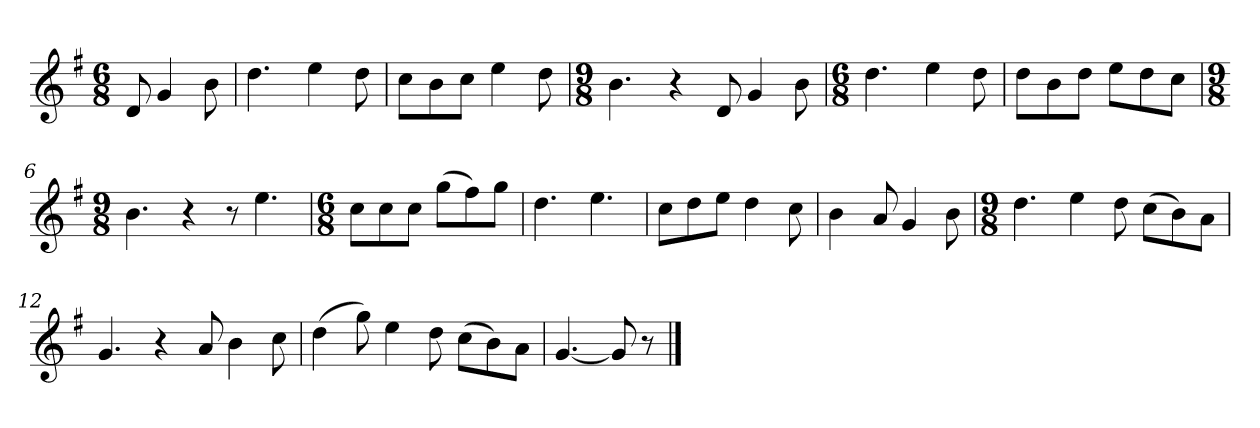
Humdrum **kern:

**kern
*part1
*staff1
*k[f#]
*M6/8
*MM120
=
8d
4g
8b
=1
4.dd
4ee
8dd
=2
8ccL
8b
8ccJ
4ee
8dd
=3
*M9/8
4.b
4r
8d
4g
8b
=4
*M6/8
4.dd
4ee
8dd
=5
8ddL
8b
8ddJ
8eeL
8dd
8ccJ
=6
*M9/8
4.b
4r
8r
4.ee
=7
*M6/8
8ccL
8cc
8ccJ
(8ggL
8ff#)
8ggJ
=8
4.dd
4.ee
=9
8ccL
8dd
8eeJ
4dd
8cc
=10
4b
8a
4g
8b
=11
*M9/8
4.dd
4ee
8dd
(8ccL
8b)
8aJ
=12
4.g
4r
8a
4b
8cc
=13
(4dd
8gg)
4ee
8dd
(8ccL
8b)
8aJ
=14
[4.g
8g]
8r
==
*-
